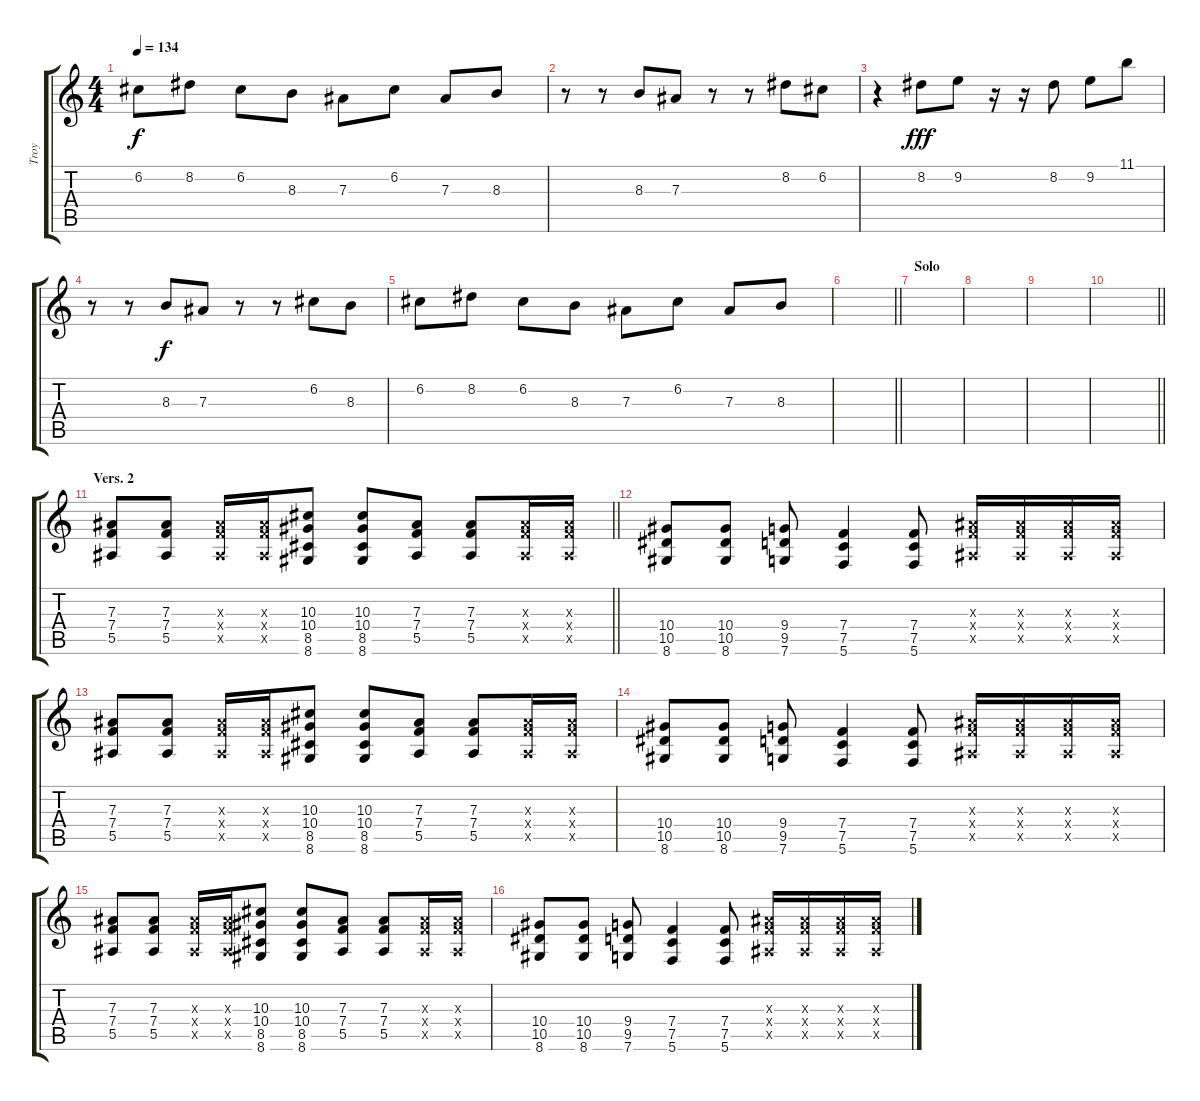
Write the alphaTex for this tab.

\track ("Troy" "Troy") {instrument overdrivenguitar}
\staff {score tabs}
\tuning (C4 G3 Eb3 Bb2 F2 C2) {hide}
\ts (4 4)
\tempo 134
\clef g2
\ks c
6.2.8{dy f} 8.2.8 6.2.8 8.3.8 7.3.8 6.2.8 7.3.8 8.3.8 |
r.8 r.8 8.3.8 7.3.8 r.8 r.8 8.2.8 6.2.8 |
r.4 8.2.8{dy fff} 9.2.8 r.16 r.16 8.2.8 9.2.8 11.1.8 |
r.8 r.8 8.3.8{dy f} 7.3.8 r.8 r.8 6.2.8 8.3.8 |
6.2.8 8.2.8 6.2.8 8.3.8 7.3.8 6.2.8 7.3.8 8.3.8 |
\barLineRight lightlight
|
\section ("" "Solo")
|
|
|
\barLineRight lightlight
|
\section ("" "Vers. 2")
\barLineRight lightlight
(7.3 7.4 5.5).8 (7.3 7.4 5.5).8 (7.3{x} 7.4{x} 5.5{x}).16 (7.3{x} 7.4{x} 5.5{x}).16 (10.3 10.4 8.5 8.6).8 (10.3 10.4 8.5 8.6).8 (7.3 7.4 5.5).8 (7.3 7.4 5.5).8 (7.3{x} 7.4{x} 5.5{x}).16 (7.3{x} 7.4{x} 5.5{x}).16 |
\section ("" "")
(10.4 10.5 8.6).8 (10.4 10.5 8.6).8 (9.4 9.5 7.6).8 (7.4 7.5 5.6).4 (7.4 7.5 5.6).8 (7.3{x} 7.4{x} 5.5{x}).16 (7.3{x} 7.4{x} 5.5{x}).16 (7.3{x} 7.4{x} 5.5{x}).16 (7.3{x} 7.4{x} 5.5{x}).16 |
(7.3 7.4 5.5).8 (7.3 7.4 5.5).8 (7.3{x} 7.4{x} 5.5{x}).16 (7.3{x} 7.4{x} 5.5{x}).16 (10.3 10.4 8.5 8.6).8 (10.3 10.4 8.5 8.6).8 (7.3 7.4 5.5).8 (7.3 7.4 5.5).8 (7.3{x} 7.4{x} 5.5{x}).16 (7.3{x} 7.4{x} 5.5{x}).16 |
(10.4 10.5 8.6).8 (10.4 10.5 8.6).8 (9.4 9.5 7.6).8 (7.4 7.5 5.6).4 (7.4 7.5 5.6).8 (7.3{x} 7.4{x} 5.5{x}).16 (7.3{x} 7.4{x} 5.5{x}).16 (7.3{x} 7.4{x} 5.5{x}).16 (7.3{x} 7.4{x} 5.5{x}).16 |
(7.3 7.4 5.5).8 (7.3 7.4 5.5).8 (7.3{x} 7.4{x} 5.5{x}).16 (7.3{x} 7.4{x} 5.5{x}).16 (10.3 10.4 8.5 8.6).8 (10.3 10.4 8.5 8.6).8 (7.3 7.4 5.5).8 (7.3 7.4 5.5).8 (7.3{x} 7.4{x} 5.5{x}).16 (7.3{x} 7.4{x} 5.5{x}).16 |
(10.4 10.5 8.6).8 (10.4 10.5 8.6).8 (9.4 9.5 7.6).8 (7.4 7.5 5.6).4 (7.4 7.5 5.6).8 (7.3{x} 7.4{x} 5.5{x}).16 (7.3{x} 7.4{x} 5.5{x}).16 (7.3{x} 7.4{x} 5.5{x}).16 (7.3{x} 7.4{x} 5.5{x}).16
